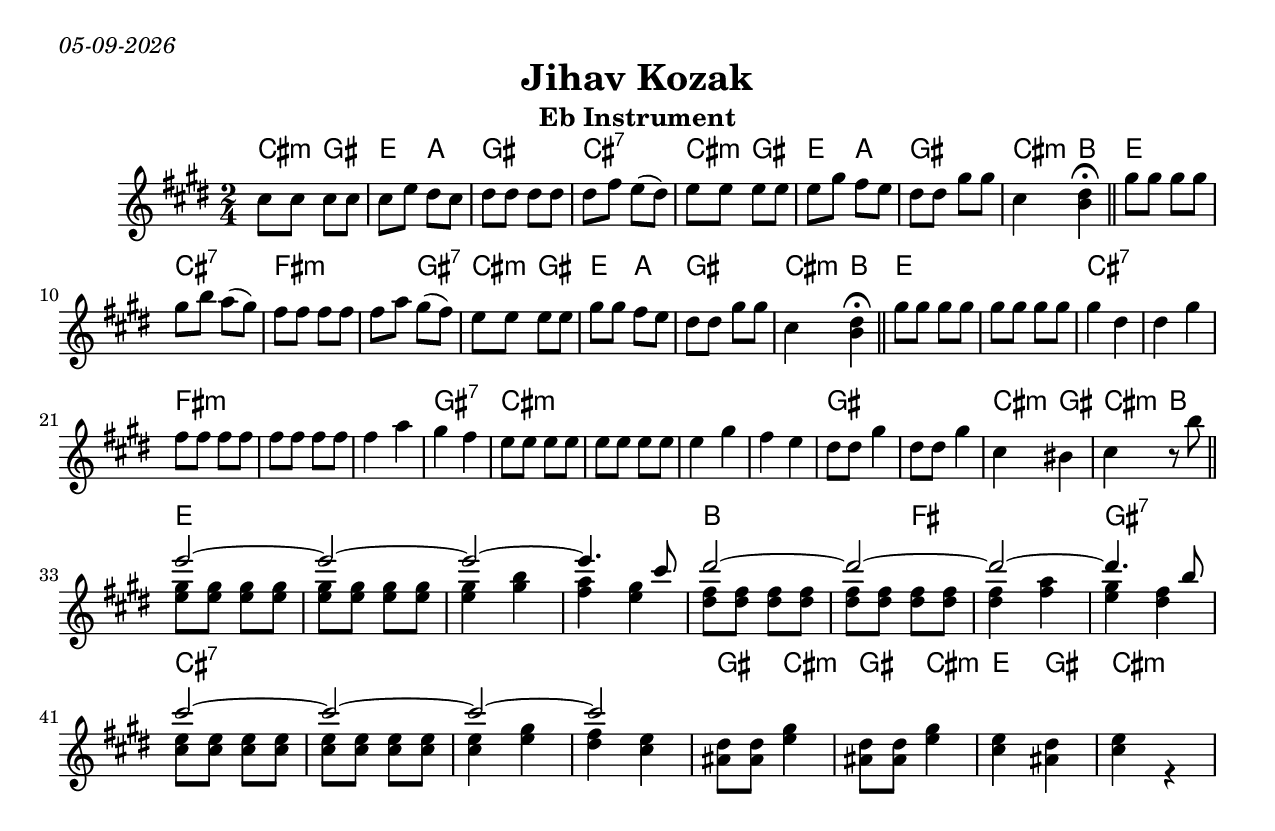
\version "2.20.0"
\include "english.ly"
\pointAndClickOff
\paper{
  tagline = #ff
  print-all-headers = ##t
  #(set-paper-size "letter")
}
date = #(strftime "%d-%m-%Y" (localtime (current-time)))

\markup{ \italic{ \date }  }

%\markup{ Got something to say? }

global = {
  \clef treble
  \key e \minor
  \time 2/4
  \set Score.markFormatter = #format-mark-box-alphabet
}

%#################################### Melody ########################
melody = \relative c' {
  \global
  %\partial 4 g4    %lead in notes

  e8 e e e
  e8 g fs e
  fs fs fs fs
  fs a g(fs)

  g g g g
  g b a g
  fs fs b b
  e,4 <<d fs \fermata >>  \bar"||" %add slur

  b8 b b b
  b d c(b)
  a a a a
  a c b(a)

  g g g g
  b b a g
  fs fs b b
  e,4 <<d fs\fermata >>  \bar "||"

  b8 b b b
  b b b b
  b4 fs
  fs4 b

  a8 a a a
  a a a a
  a4 c
  b4 a

  g8 g g g
  g g g g
  g4 b
  a4 g

  fs8 fs b4
  fs8 fs b4
  e,4 ds
  e r8 d'  \bar"||"
  \break
<<
  \relative {g''2 ~ g2 ~g2 ~ g4. e8
   fs2~fs2~fs2~fs4. d8
   e2~e~e~e
  }
  \\
  \relative {
   <<g'8 b>> <<g b>> <<g b>> <<g b>>
   <<g b>> <<g b>><<g b>><<g b>>
   <<g4 b>><<b d>>
   <<a4 c>><<g b>>

   <<fs8 a>><<fs a>><<fs8 a>><<fs a>>
   <<fs8 a>><<fs a>><<fs8 a>><<fs a>>
   <<fs4 a>> <<a c>>
   <<g4 b>><<fs a>>

   <<e8 g>><<e g>><<e g>><<e g>>
   <<e8 g>><<e g>><<e g>><<e g>>
   <<e4 g>> <<g b>>
   <<fs a>> <<e g>>

   <<cs,8 fs>><<cs fs>> <<g4 b>>
   <<cs,8 fs>><<cs fs>> <<g4 b>>
   <<e,4 g>> <<cs, fs>>
   <<e4 g>> r



  }
  %\\
  %\relative { f2 }
>>

}
%################################# Lyrics #####################
%\addlyrics{ \set stanza = #"1. " }
%################################# Chords #######################
harmonies = \chordmode {
   e4:m
   b4
   g4 c
   b2

   e2:7
   e4:m b4
   g4 c4
   b2
   e4:m d4
   %bar
   g2
   e2:7
   a4*3:m b4:7
   e4:m
   b4
   g4 c4
   b2
   e4:m d4

  %bar

  g2*2
  e2*2:7
  a2*3:m
  b2:7
  e2*4:m
  b2*2
  e4:m b4
  e4:m d

  % bar
  g2*4
  d4*3
  a4*3
  b2:7
  e2*4:7
  b4 e4:m
  b4 e4:m
  g4 b4
  e2:m
}

\score {\transpose c a
  % transpose score below
  %\transpose c d
  <<
    \new ChordNames {
      \set chordChanges = ##f
      \harmonies
    }
    \new Staff   \melody
  >>
  \header{
    title= "Jihav Kozak"
    subtitle=""
    composer= ""\version "2.22.2"

    instrument = "Eb Instrument"
    arranger= ""
  }
  \layout{indent = 1.0\cm}
  \midi {
    \tempo 4 = 120

    % \midi { }
  }
}
%{
% more verses:
\markup{}
\markup {
  \font-size #2
  \fill-line {
    \hspace #0.1 % distance from left margin
    \column {
      \line { "1."
\column {
 ""
}
      }
      \hspace #0.2 % vertical distance between verses
      \line { "2."
\column {
""
}
      }
    }
    \hspace #0.1  % horiz. distance between columns
    \column {
      \line { "3."
\column {
 ""
}
      }
      \hspace #0.2 % distance between verses
      \line { "4."
\column {
""
}
      }
    }
    \hspace #0.1 % distance to right margin
  }
}

%}